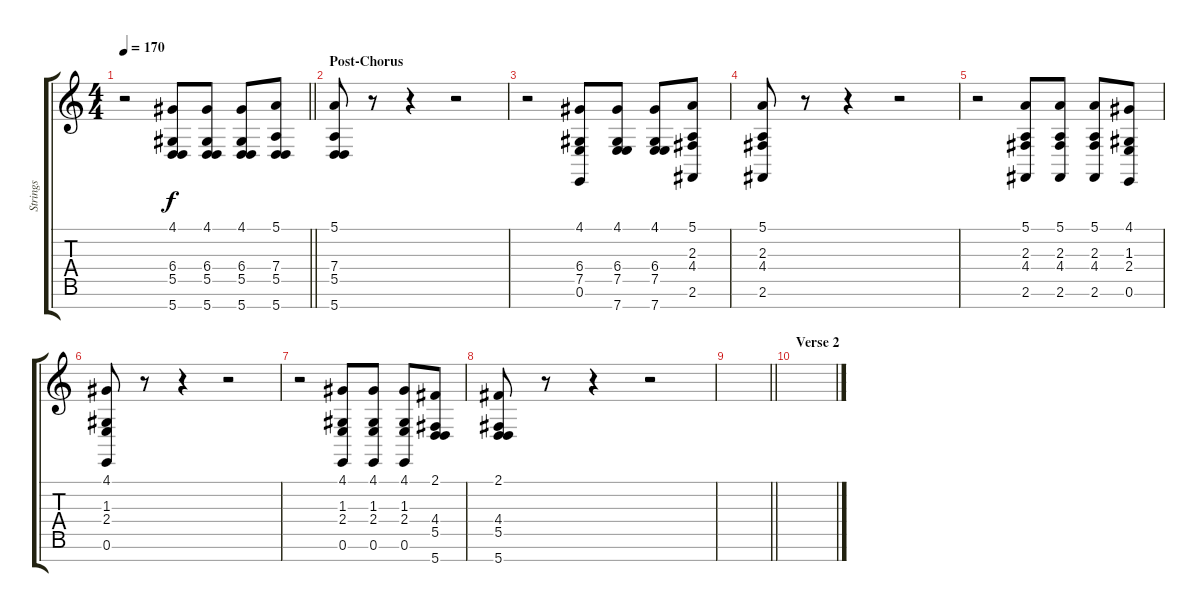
\track ("Strings" "Strings") {instrument stringensemble1}
\staff {score tabs}
\tuning (E4 B3 G3 D3 A2 E2 A2) {hide}
\ts (4 4)
\tempo 170
\clef g2
\barLineRight lightlight
\ks c
r.2{dy f} (4.1 6.4 5.5 5.7).8 (4.1 6.4 5.5 5.7).8 (4.1 6.4 5.5 5.7).8 (5.1 7.4 5.5 5.7).8 |
\section ("" "Post-Chorus")
(5.1 7.4 5.5 5.7).8 r.8 r.4 r.2 |
r.2 (4.1 6.4 7.5 0.6).8 (4.1 6.4 7.5 7.7).8 (4.1 6.4 7.5 7.7).8 (5.1 2.3 4.4 2.6).8 |
(5.1 2.3 4.4 2.6).8 r.8 r.4 r.2 |
r.2 (5.1 2.3 4.4 2.6).8 (5.1 2.3 4.4 2.6).8 (5.1 2.3 4.4 2.6).8 (4.1 1.3 2.4 0.6).8 |
(4.1 1.3 2.4 0.6).8 r.8 r.4 r.2 |
r.2 (4.1 1.3 2.4 0.6).8 (4.1 1.3 2.4 0.6).8 (4.1 1.3 2.4 0.6).8 (2.1 4.4 5.5 5.7).8 |
(2.1 4.4 5.5 5.7).8 r.8 r.4 r.2 |
\barLineRight lightlight
|
\section ("" "Verse 2")
